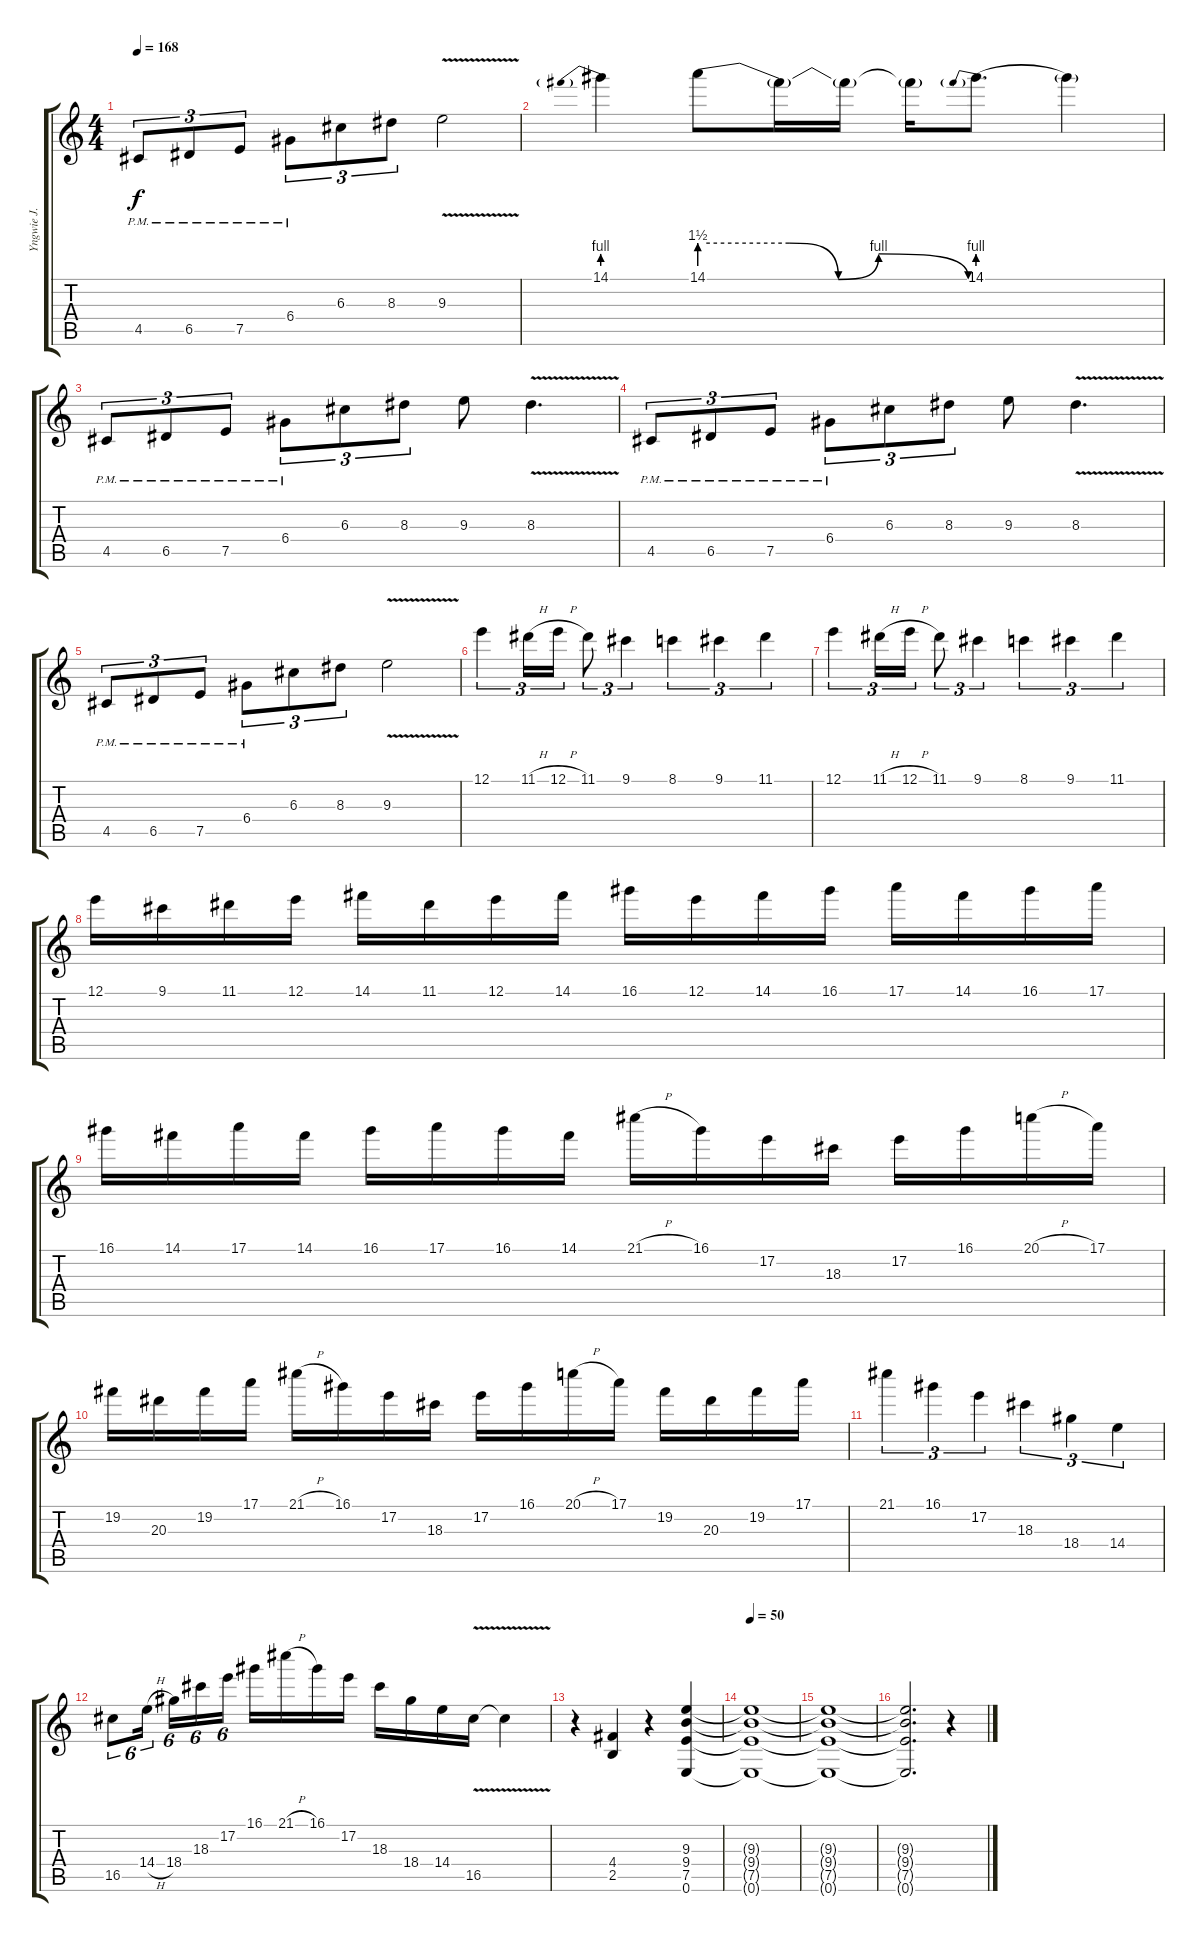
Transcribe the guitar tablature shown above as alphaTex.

\track ("Yngwie J. Malmsteen (Lead Guitar)" "Yngwie J. ") {instrument overdrivenguitar}
\staff {score tabs}
\tuning (E4 B3 G3 D3 A2 E2) {hide}
\ts (4 4)
\tempo 168
\clef g2
\ks c
4.5{pm}.8{tu (3 2) dy f} 6.5{pm}.8{tu (3 2)} 7.5{pm}.8{tu (3 2)} 6.4{pm}.8{tu (3 2)} 6.3.8{tu (3 2)} 8.3.8{tu (3 2)} 9.3{v}.2 |
14.1{be (prebend 0 4 60 4)}.4 14.1{be (custom 0 6 20 6 31 0 40 4 60 0)}.8 14.1{t}.16 14.1{t}.16 14.1{t}.16 14.1{be (prebend 0 4 60 4)}.8{d} 14.1{t}.4 |
4.5{pm}.8{tu (3 2)} 6.5{pm}.8{tu (3 2)} 7.5{pm}.8{tu (3 2)} 6.4{pm}.8{tu (3 2)} 6.3.8{tu (3 2)} 8.3.8{tu (3 2)} 9.3.8 8.3{v}.4{d} |
4.5{pm}.8{tu (3 2)} 6.5{pm}.8{tu (3 2)} 7.5{pm}.8{tu (3 2)} 6.4{pm}.8{tu (3 2)} 6.3.8{tu (3 2)} 8.3.8{tu (3 2)} 9.3.8 8.3{v}.4{d} |
4.5{pm}.8{tu (3 2)} 6.5{pm}.8{tu (3 2)} 7.5{pm}.8{tu (3 2)} 6.4{pm}.8{tu (3 2)} 6.3.8{tu (3 2)} 8.3.8{tu (3 2)} 9.3{v}.2 |
12.1.4{tu (3 2) instrument overdrivenguitar} 11.1{h}.16{tu (3 2)} 12.1{h}.16{tu (3 2)} 11.1.8{tu (3 2)} 9.1.4{tu (3 2)} 8.1.4{tu (3 2)} 9.1.4{tu (3 2)} 11.1.4{tu (3 2)} |
12.1.4{tu (3 2)} 11.1{h}.16{tu (3 2)} 12.1{h}.16{tu (3 2)} 11.1.8{tu (3 2)} 9.1.4{tu (3 2)} 8.1.4{tu (3 2)} 9.1.4{tu (3 2)} 11.1.4{tu (3 2)} |
12.1.16 9.1.16 11.1.16 12.1.16 14.1.16 11.1.16 12.1.16 14.1.16 16.1.16 12.1.16 14.1.16 16.1.16 17.1.16 14.1.16 16.1.16 17.1.16 |
16.1.16 14.1.16 17.1.16 14.1.16 16.1.16 17.1.16 16.1.16 14.1.16 21.1{h}.16 16.1.16 17.2.16 18.3.16 17.2.16 16.1.16 20.1{h}.16 17.1.16 |
19.2.16 20.3.16 19.2.16 17.1.16 21.1{h}.16 16.1.16 17.2.16 18.3.16 17.2.16 16.1.16 20.1{h}.16 17.1.16 19.2.16 20.3.16 19.2.16 17.1.16 |
21.1.4{tu (3 2)} 16.1.4{tu (3 2)} 17.2.4{tu (3 2)} 18.3.4{tu (3 2)} 18.4.4{tu (3 2)} 14.4.4{tu (3 2)} |
16.5.8{tu (6 4)} 14.4{h}.16{tu (6 4)} 18.4.16{tu (6 4)} 18.3.16{tu (6 4)} 17.2.16{tu (6 4)} 16.1.16 21.1{h}.16 16.1.16 17.2.16 18.3.16 18.4.16 14.4.16 16.5{v}.16 16.5{t}.4 |
r.4 (4.4 2.5).4{instrument overdrivenguitar} r.4 (9.3 9.4 7.5 0.6).4 |
\tempo 50
(9.3{t} 9.4{t} 7.5{t} 0.6{t}).1 |
(9.3{t} 9.4{t} 7.5{t} 0.6{t}).1 |
(9.3{t} 9.4{t} 7.5{t} 0.6{t}).2{d} r.4
